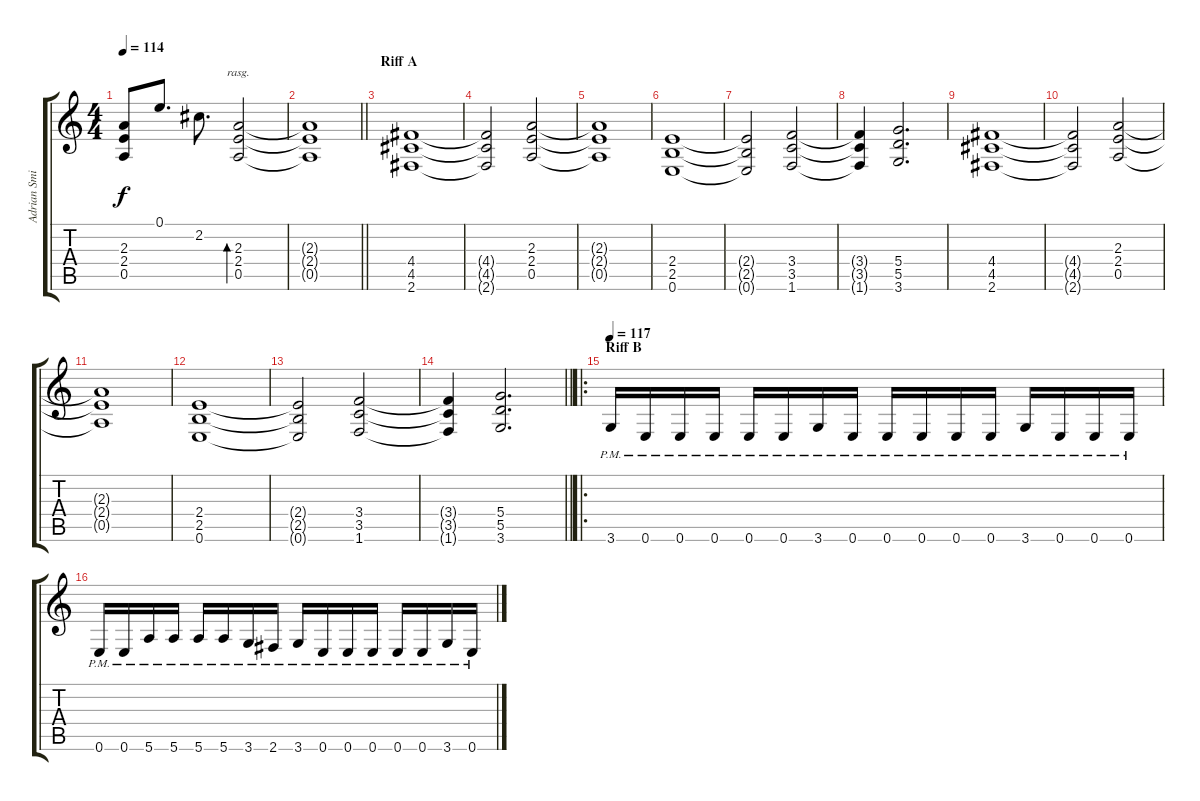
\track ("Adrian Smith" "Adrian Smi") {instrument overdrivenguitar}
\staff {score tabs}
\tuning (E4 B3 G3 D3 A2 E2) {hide}
\ts (4 4)
\tempo 114
\clef g2
\ks c
(2.3{t} 2.4{t} 0.5{t}).8{dy f} 0.1.8{d} 2.2.8{d} (2.3 2.4 0.5).2{bd 480 rasg ii} |
\barLineRight lightlight
(2.3{t} 2.4{t} 0.5{t}).1 |
\section ("" "Riff A")
(4.4 4.5 2.6).1 |
(4.4{t} 4.5{t} 2.6{t}).2 (2.3 2.4 0.5).2 |
(2.3{t} 2.4{t} 0.5{t}).1 |
(2.4 2.5 0.6).1 |
(2.4{t} 2.5{t} 0.6{t}).2 (3.4 3.5 1.6).2 |
(3.4{t} 3.5{t} 1.6{t}).4 (5.4 5.5 3.6).2{d} |
(4.4 4.5 2.6).1 |
(4.4{t} 4.5{t} 2.6{t}).2 (2.3 2.4 0.5).2 |
(2.3{t} 2.4{t} 0.5{t}).1 |
(2.4 2.5 0.6).1 |
(2.4{t} 2.5{t} 0.6{t}).2 (3.4 3.5 1.6).2 |
\barLineRight lightlight
(3.4{t} 3.5{t} 1.6{t}).4 (5.4 5.5 3.6).2{d} |
\ro
\section ("" "Riff B")
\tempo 117
3.6{pm}.16 0.6{pm}.16 0.6{pm}.16 0.6{pm}.16 0.6{pm}.16 0.6{pm}.16 3.6{pm}.16 0.6{pm}.16 0.6{pm}.16 0.6{pm}.16 0.6{pm}.16 0.6{pm}.16 3.6{pm}.16 0.6{pm}.16 0.6{pm}.16 0.6{pm}.16 |
0.6{pm}.16 0.6{pm}.16 5.6{pm}.16 5.6{pm}.16 5.6{pm}.16 5.6{pm}.16 3.6{pm}.16 2.6{pm}.16 3.6{pm}.16 0.6{pm}.16 0.6{pm}.16 0.6{pm}.16 0.6{pm}.16 0.6{pm}.16 3.6{pm}.16 0.6{pm}.16
